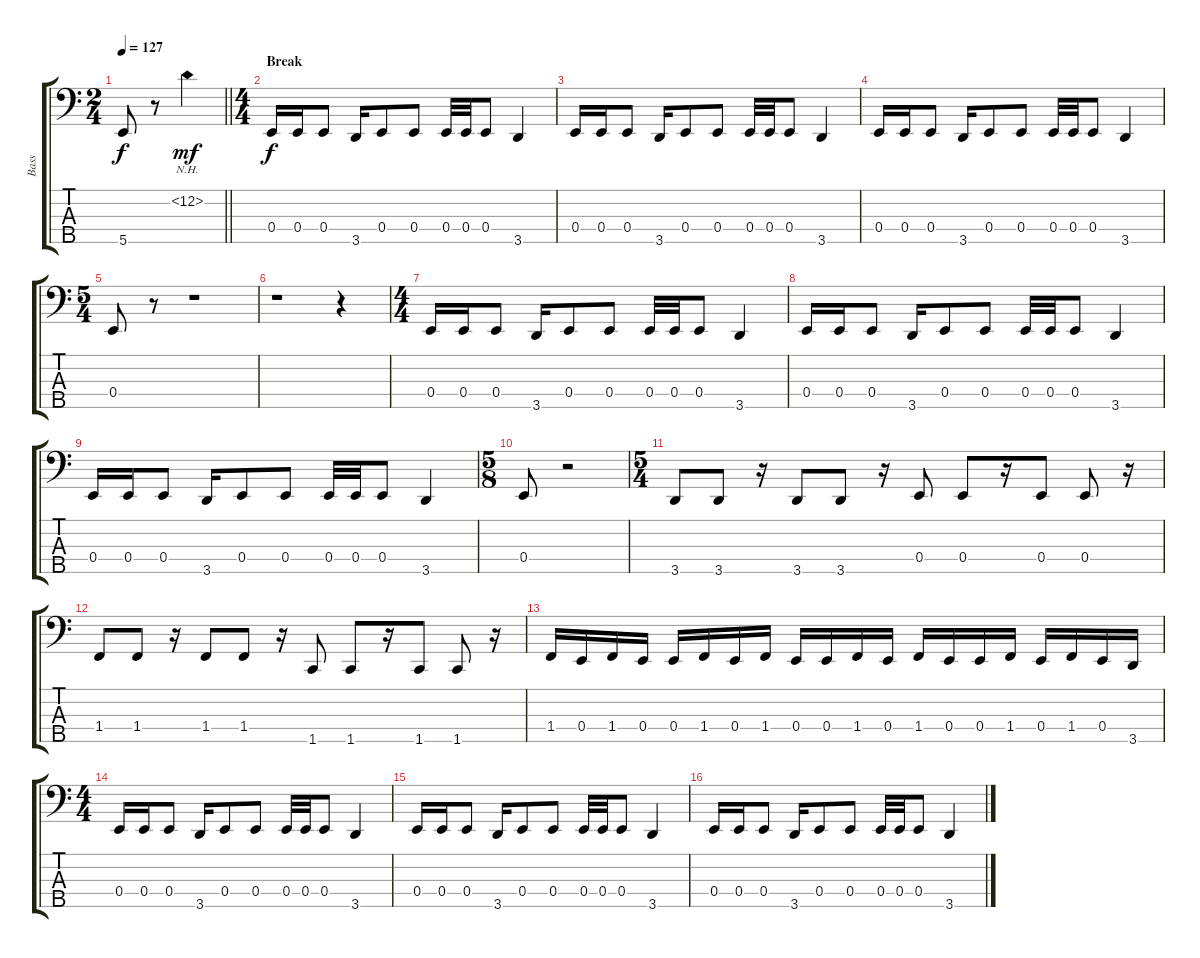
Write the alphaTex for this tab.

\track ("Bass" "Bass") {instrument electricbassfinger}
\staff {score tabs}
\tuning (G2 D2 A1 E1 B0) {hide}
\ts (2 4)
\tempo 127
\clef f4
\barLineRight lightlight
\ks c
5.5.8{dy f} r.8 12.2{nh}.4{dy mf} |
\ts (4 4)
\section ("" "Break")
0.4.16{dy f} 0.4.16 0.4.8 3.5.16 0.4.8 0.4.8 0.4.32 0.4.32 0.4.8 3.5.4 |
0.4.16 0.4.16 0.4.8 3.5.16 0.4.8 0.4.8 0.4.32 0.4.32 0.4.8 3.5.4 |
0.4.16 0.4.16 0.4.8 3.5.16 0.4.8 0.4.8 0.4.32 0.4.32 0.4.8 3.5.4 |
\ts (5 4)
0.4.8 r.8 r.1 |
r.1 r.4 |
\ts (4 4)
0.4.16 0.4.16 0.4.8 3.5.16 0.4.8 0.4.8 0.4.32 0.4.32 0.4.8 3.5.4 |
0.4.16 0.4.16 0.4.8 3.5.16 0.4.8 0.4.8 0.4.32 0.4.32 0.4.8 3.5.4 |
0.4.16 0.4.16 0.4.8 3.5.16 0.4.8 0.4.8 0.4.32 0.4.32 0.4.8 3.5.4 |
\ts (5 8)
0.4.8 r.2 |
\ts (5 4)
3.5.8 3.5.8 r.16 3.5.8 3.5.8 r.16 0.4.8 0.4.8 r.16 0.4.8 0.4.8 r.16 |
1.4.8 1.4.8 r.16 1.4.8 1.4.8 r.16 1.5.8 1.5.8 r.16 1.5.8 1.5.8 r.16 |
1.4.16 0.4.16 1.4.16 0.4.16 0.4.16 1.4.16 0.4.16 1.4.16 0.4.16 0.4.16 1.4.16 0.4.16 1.4.16 0.4.16 0.4.16 1.4.16 0.4.16 1.4.16 0.4.16 3.5.16 |
\ts (4 4)
0.4.16 0.4.16 0.4.8 3.5.16 0.4.8 0.4.8 0.4.32 0.4.32 0.4.8 3.5.4 |
0.4.16 0.4.16 0.4.8 3.5.16 0.4.8 0.4.8 0.4.32 0.4.32 0.4.8 3.5.4 |
0.4.16 0.4.16 0.4.8 3.5.16 0.4.8 0.4.8 0.4.32 0.4.32 0.4.8 3.5.4
